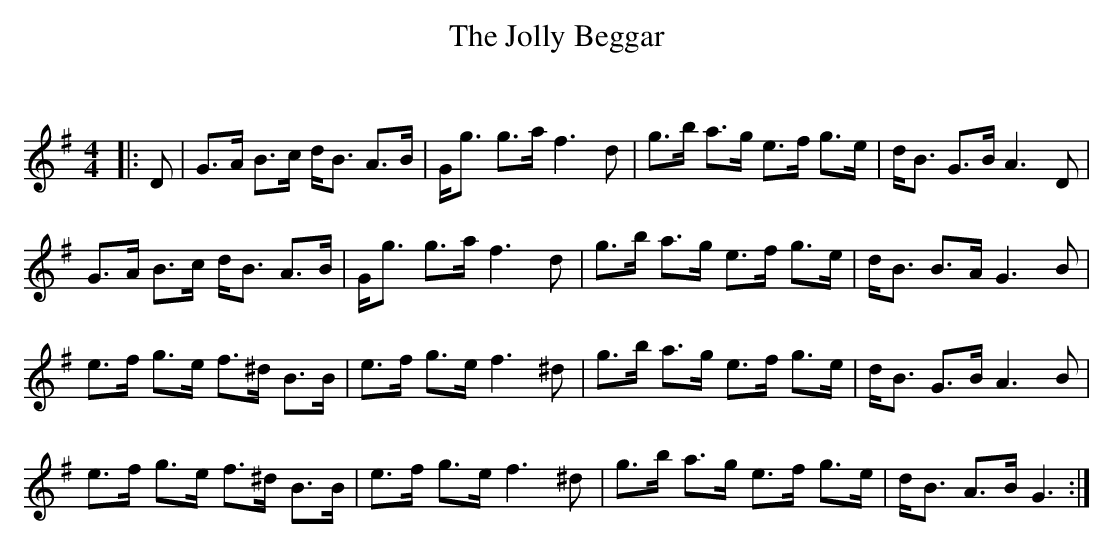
X:1
T: The Jolly Beggar
C:
Q: 128
K:G
M:4/4
L:1/16
|:D2|G3A B3c dB3 A3B|Gg3 g3a f6 d2|g3b a3g e3f g3e|dB3 G3B A6 D2|
G3A B3c dB3 A3B|Gg3 g3a f6 d2|g3b a3g e3f g3e|dB3 B3A G6 B2|
e3f g3e f3^d B3B|e3f g3e f6 ^d2|g3b a3g e3f g3e|dB3 G3B A6 B2|
e3f g3e f3^d B3B|e3f g3e f6 ^d2|g3b a3g e3f g3e|dB3 A3B G6:|
